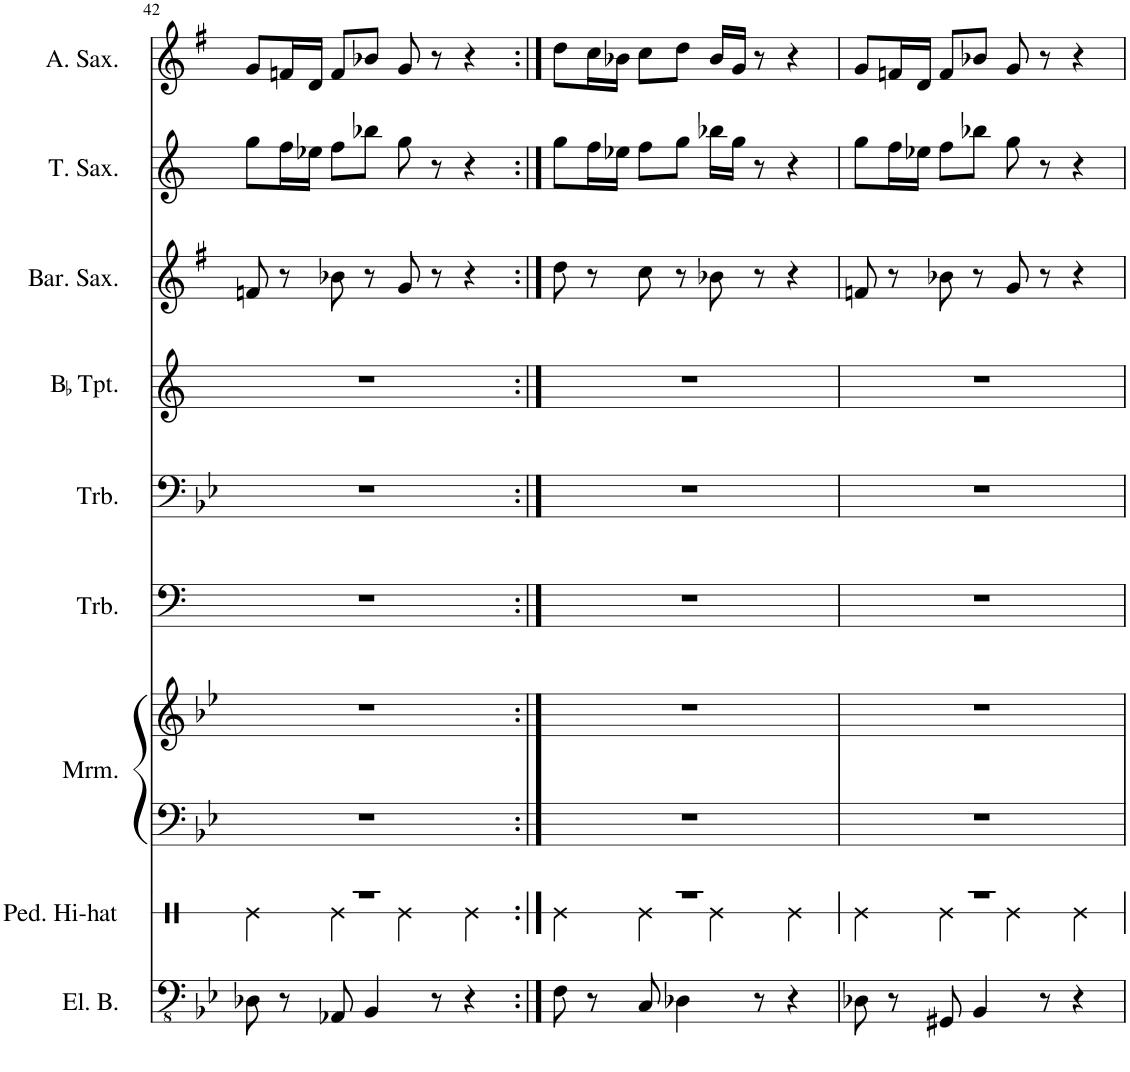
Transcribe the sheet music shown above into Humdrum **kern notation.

**kern	**kern	**kern	**kern	**kern	**kern	**kern	**kern	**kern	**kern
*part9	*part8	*part7	*part7	*part6	*part5	*part4	*part3	*part2	*part1
*staff10	*staff9	*staff8	*staff7	*staff6	*staff5	*staff4	*staff3	*staff2	*staff1
*I"Electric Bass	*I"Pedal Hi-hat	*I"Marimba	*	*I"Trombone	*I"Trombone	*I"BaccidentalFlat Trumpet	*I"Baritone Saxophone	*I"Tenor Saxophone	*I"Alto Saxophone
*I'El. B.	*I'Ped. Hi-hat	*I'Mrm.	*	*I'Trb.	*I'Trb.	*I'BaccidentalFlat Tpt.	*I'Bar. Sax.	*I'T. Sax.	*I'A. Sax.
!!LO:PB:g=z
*clefFv4	*clefX	*clefF4	*clefG2	*clefF4	*clefF4	*clefG2	*clefG2	*clefG2	*clefG2
*	*	*	*	*	*	*Trd1c2	*Trd12c21	*Trd8c14	*Trd5c9
*k[b-e-]	*k[]	*k[b-e-]	*k[b-e-]	*k[]	*k[b-e-]	*k[]	*k[f#]	*k[]	*k[f#]
*M4/4	*M4/4	*M4/4	*M4/4	*M4/4	*M4/4	*M4/4	*M4/4	*M4/4	*M4/4
=42	=42	=42	=42	=42	=42	=42	=42	=42	=42
*	*^	*	*	*	*	*	*	*	*
8DD-X\	1r	4Re\	1r	1r	1r	1r	1r	8fn/	8gg\L	8g/L
8r	.	.	.	.	.	.	.	8r	16ff\L	16fn/L
.	.	.	.	.	.	.	.	.	16ee-X\JJ	16d/JJ
8AAA-X/	.	4Re\	.	.	.	.	.	8b-X\	8ff\L	8f/L
4BBB-/	.	.	.	.	.	.	.	8r	8bb-X\J	8b-X/J
.	.	4Re\	.	.	.	.	.	8g/	8gg\	8g/
8r	.	.	.	.	.	.	.	8r	8r	8r
4r	.	4Re\	.	.	.	.	.	4r	4r	4r
=43:|!	=43:|!	=43:|!	=43:|!	=43:|!	=43:|!	=43:|!	=43:|!	=43:|!	=43:|!	=43:|!
8FF\	1r	4Re\	1r	1r	1r	1r	1r	8dd\	8gg\L	8dd\L
8r	.	.	.	.	.	.	.	8r	16ff\L	16cc\L
.	.	.	.	.	.	.	.	.	16ee-X\JJ	16b-X\JJ
8CC/	.	4Re\	.	.	.	.	.	8cc\	8ff\L	8cc\L
4DD-X\	.	.	.	.	.	.	.	8r	8gg\J	8dd\J
.	.	4Re\	.	.	.	.	.	8b-X\	16bb-X\LL	16b-/LL
.	.	.	.	.	.	.	.	.	16gg\JJ	16g/JJ
8r	.	.	.	.	.	.	.	8r	8r	8r
4r	.	4Re\	.	.	.	.	.	4r	4r	4r
=44	=44	=44	=44	=44	=44	=44	=44	=44	=44	=44
8DD-X\	1r	4Re\	1r	1r	1r	1r	1r	8fn/	8gg\L	8g/L
8r	.	.	.	.	.	.	.	8r	16ff\L	16fn/L
.	.	.	.	.	.	.	.	.	16ee-X\JJ	16d/JJ
8GGG#X/	.	4Re\	.	.	.	.	.	8b-X\	8ff\L	8f/L
4BBB-/	.	.	.	.	.	.	.	8r	8bb-X\J	8b-X/J
.	.	4Re\	.	.	.	.	.	8g/	8gg\	8g/
8r	.	.	.	.	.	.	.	8r	8r	8r
4r	.	4Re\	.	.	.	.	.	4r	4r	4r
*	*v	*v	*	*	*	*	*	*	*	*
=	=	=	=	=	=	=	=	=	=
*-	*-	*-	*-	*-	*-	*-	*-	*-	*-
